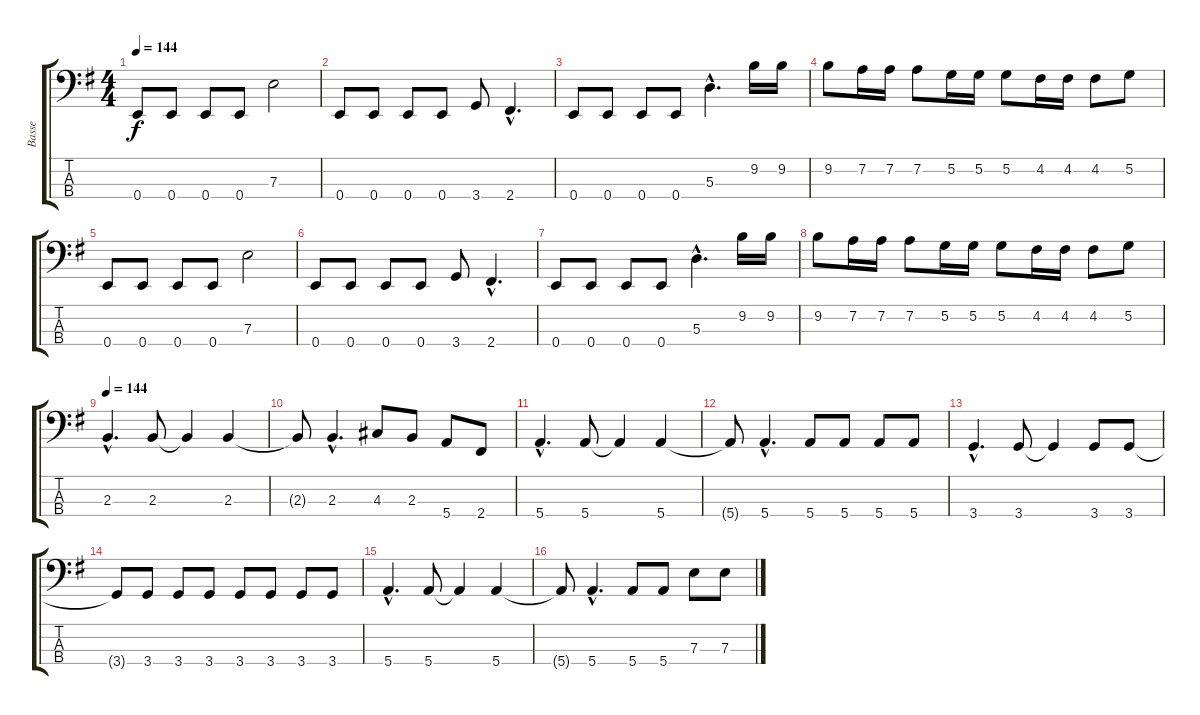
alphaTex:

\track ("Basse" "Basse") {instrument electricbassfinger}
\staff {score tabs}
\tuning (G2 D2 A1 E1) {hide}
\ts (4 4)
\tempo 144
\clef f4
\ks g
0.4.8{dy f} 0.4.8 0.4.8 0.4.8 7.3.2 |
0.4.8 0.4.8 0.4.8 0.4.8 3.4.8 2.4{hac}.4{d} |
0.4.8 0.4.8 0.4.8 0.4.8 5.3{hac}.4{d} 9.2.16 9.2.16 |
9.2.8 7.2.16 7.2.16 7.2.8 5.2.16 5.2.16 5.2.8 4.2.16 4.2.16 4.2.8 5.2.8 |
0.4.8 0.4.8 0.4.8 0.4.8 7.3.2 |
0.4.8 0.4.8 0.4.8 0.4.8 3.4.8 2.4{hac}.4{d} |
0.4.8 0.4.8 0.4.8 0.4.8 5.3{hac}.4{d} 9.2.16 9.2.16 |
9.2.8 7.2.16 7.2.16 7.2.8 5.2.16 5.2.16 5.2.8 4.2.16 4.2.16 4.2.8 5.2.8 |
\tempo 144
2.3{hac}.4{d} 2.3.8 2.3{t}.4 2.3.4 |
2.3{t}.8 2.3{hac}.4{d} 4.3.8 2.3.8 5.4.8 2.4.8 |
5.4{hac}.4{d} 5.4.8 5.4{t}.4 5.4.4 |
5.4{t}.8 5.4{hac}.4{d} 5.4.8 5.4.8 5.4.8 5.4.8 |
3.4{hac}.4{d} 3.4.8 3.4{t}.4 3.4.8 3.4.8 |
3.4{t}.8 3.4.8 3.4.8 3.4.8 3.4.8 3.4.8 3.4.8 3.4.8 |
5.4{hac}.4{d} 5.4.8 5.4{t}.4 5.4.4 |
5.4{t}.8 5.4{hac}.4{d} 5.4.8 5.4.8 7.3.8 7.3.8
